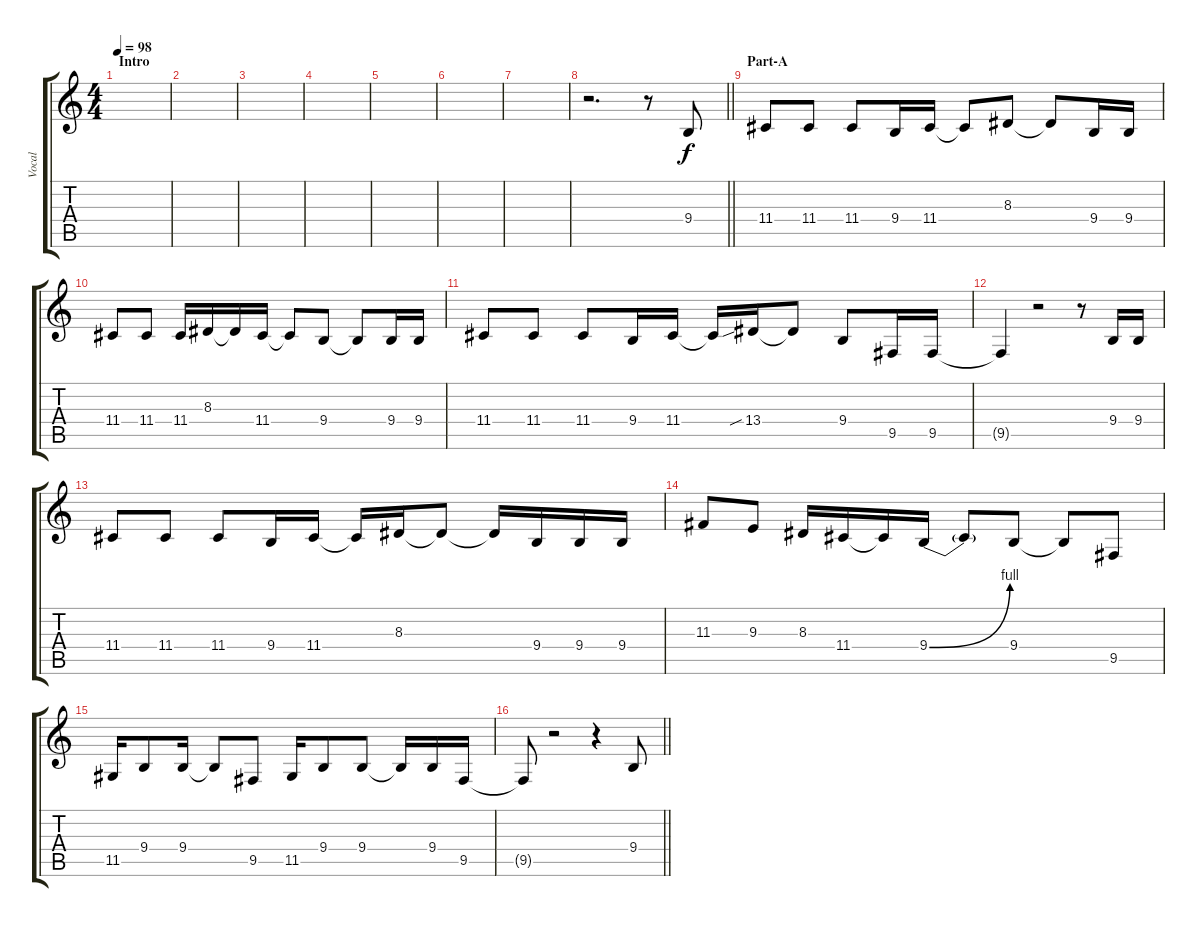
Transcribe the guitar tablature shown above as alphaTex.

\track ("Vocal" "Vocal") {instrument viola}
\staff {score tabs}
\tuning (E4 B3 G3 D3 A2 E2) {hide}
\ts (4 4)
\section ("" "Intro")
\tempo 98
\clef g2
\ks c
|
|
|
|
|
|
|
\barLineRight lightlight
r.2{d} r.8 9.4.8 |
\section ("" "Part-A")
11.4.8 11.4.8 11.4.8 9.4.16 11.4.16 11.4{t}.8 8.3.8 8.3{t}.8 9.4.16 9.4.16 |
11.4.8 11.4.8 11.4.16 8.3.16 8.3{t}.16 11.4.16 11.4{t}.8 9.4.8 9.4{t}.8 9.4.16 9.4.16 |
11.4.8 11.4.8 11.4.8 9.4.16 11.4.16 11.4{t}.16 13.4{sib}.16 13.4{t}.8 9.4.8 9.5.16 9.5.16 |
9.5{t}.4 r.2 r.8 9.4.16 9.4.16 |
11.4.8 11.4.8 11.4.8 9.4.16 11.4.16 11.4{t}.16 8.3.16 8.3{t}.8 8.3{t}.16 9.4.16 9.4.16 9.4.16 |
11.3.8 9.3.8 8.3.16 11.4.16 11.4{t}.16 9.4{be (bend 0 0 60 4)}.16 9.4{t}.8 9.4.8 9.4{t}.8 9.5.8 |
11.5.16 9.4.8 9.4.16 9.4{t}.8 9.5.8 11.5.16 9.4.8 9.4.8 9.4{t}.16 9.4.16 9.5.16 |
\barLineRight lightlight
9.5{t}.8 r.2 r.4 9.4.8
